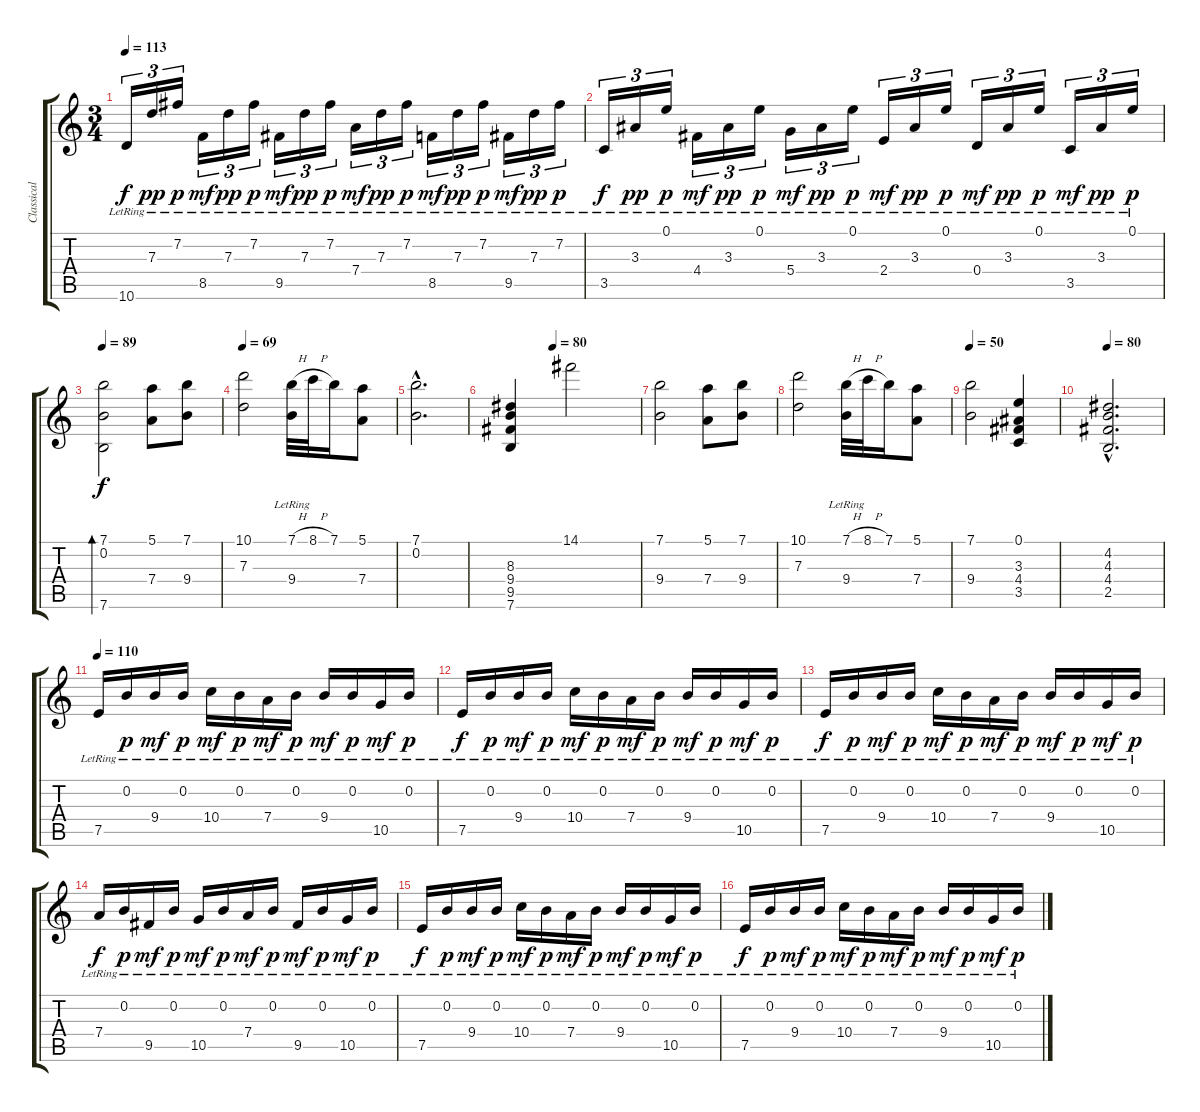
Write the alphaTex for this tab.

\track ("Classical Guitar" "Classical ") {instrument acousticguitarnylon}
\staff {score tabs}
\tuning (E4 B3 G3 D3 A2 E2) {hide}
\ts (3 4)
\tempo 113
\clef g2
\ks c
10.6{lr}.16{tu (3 2) dy f} 7.3{lr}.16{tu (3 2) dy pp} 7.2{lr}.16{tu (3 2) dy p} 8.5{lr}.16{tu (3 2) dy mf} 7.3{lr}.16{tu (3 2) dy pp} 7.2{lr}.16{tu (3 2) dy p} 9.5{lr}.16{tu (3 2) dy mf} 7.3{lr}.16{tu (3 2) dy pp} 7.2{lr}.16{tu (3 2) dy p} 7.4{lr}.16{tu (3 2) dy mf} 7.3{lr}.16{tu (3 2) dy pp} 7.2{lr}.16{tu (3 2) dy p} 8.5{lr}.16{tu (3 2) dy mf} 7.3{lr}.16{tu (3 2) dy pp} 7.2{lr}.16{tu (3 2) dy p} 9.5{lr}.16{tu (3 2) dy mf} 7.3{lr}.16{tu (3 2) dy pp} 7.2{lr}.16{tu (3 2) dy p} |
3.5{lr}.16{tu (3 2) dy f} 3.3{lr}.16{tu (3 2) dy pp} 0.1{lr}.16{tu (3 2) dy p} 4.4{lr}.16{tu (3 2) dy mf} 3.3{lr}.16{tu (3 2) dy pp} 0.1{lr}.16{tu (3 2) dy p} 5.4{lr}.16{tu (3 2) dy mf} 3.3{lr}.16{tu (3 2) dy pp} 0.1{lr}.16{tu (3 2) dy p} 2.4{lr}.16{tu (3 2) dy mf} 3.3{lr}.16{tu (3 2) dy pp} 0.1{lr}.16{tu (3 2) dy p} 0.4{lr}.16{tu (3 2) dy mf} 3.3{lr}.16{tu (3 2) dy pp} 0.1{lr}.16{tu (3 2) dy p} 3.5{lr}.16{tu (3 2) dy mf} 3.3{lr}.16{tu (3 2) dy pp} 0.1{lr}.16{tu (3 2) dy p} |
\tempo 89
(7.1 0.2 7.6).2{bd 60 dy f} (5.1 7.4).8 (7.1 9.4).8 |
\tempo 69
(10.1 7.3).2 (7.1{h} 9.4{lr}).32 8.1{h}.32 7.1.16 (5.1 7.4).8 |
(7.1{hac} 0.2{hac}).2{d} |
\tempo (80 0.3333333333333333)
(8.3 9.4 9.5 7.6).4 14.1.2 |
(7.1 9.4).2 (5.1 7.4).8 (7.1 9.4).8 |
(10.1 7.3).2 (7.1{h} 9.4{lr}).32 8.1{h}.32 7.1.16 (5.1 7.4).8 |
\tempo 50
(7.1 9.4).2 (0.1 3.3 4.4 3.5).4 |
\tempo 80
(4.2{hac} 4.3{hac} 4.4{hac} 2.5{hac}).2{d} |
\tempo 110
7.5{lr}.16 0.2{lr}.16{dy p} 9.4{lr}.16{dy mf} 0.2{lr}.16{dy p} 10.4{lr}.16{dy mf} 0.2{lr}.16{dy p} 7.4{lr}.16{dy mf} 0.2{lr}.16{dy p} 9.4{lr}.16{dy mf} 0.2{lr}.16{dy p} 10.5{lr}.16{dy mf} 0.2{lr}.16{dy p} |
7.5{lr}.16{dy f} 0.2{lr}.16{dy p} 9.4{lr}.16{dy mf} 0.2{lr}.16{dy p} 10.4{lr}.16{dy mf} 0.2{lr}.16{dy p} 7.4{lr}.16{dy mf} 0.2{lr}.16{dy p} 9.4{lr}.16{dy mf} 0.2{lr}.16{dy p} 10.5{lr}.16{dy mf} 0.2{lr}.16{dy p} |
7.5{lr}.16{dy f} 0.2{lr}.16{dy p} 9.4{lr}.16{dy mf} 0.2{lr}.16{dy p} 10.4{lr}.16{dy mf} 0.2{lr}.16{dy p} 7.4{lr}.16{dy mf} 0.2{lr}.16{dy p} 9.4{lr}.16{dy mf} 0.2{lr}.16{dy p} 10.5{lr}.16{dy mf} 0.2{lr}.16{dy p} |
7.4{lr}.16{dy f} 0.2{lr}.16{dy p} 9.5{lr}.16{dy mf} 0.2{lr}.16{dy p} 10.5{lr}.16{dy mf} 0.2{lr}.16{dy p} 7.4{lr}.16{dy mf} 0.2{lr}.16{dy p} 9.5{lr}.16{dy mf} 0.2{lr}.16{dy p} 10.5{lr}.16{dy mf} 0.2{lr}.16{dy p} |
7.5{lr}.16{dy f} 0.2{lr}.16{dy p} 9.4{lr}.16{dy mf} 0.2{lr}.16{dy p} 10.4{lr}.16{dy mf} 0.2{lr}.16{dy p} 7.4{lr}.16{dy mf} 0.2{lr}.16{dy p} 9.4{lr}.16{dy mf} 0.2{lr}.16{dy p} 10.5{lr}.16{dy mf} 0.2{lr}.16{dy p} |
7.5{lr}.16{dy f} 0.2{lr}.16{dy p} 9.4{lr}.16{dy mf} 0.2{lr}.16{dy p} 10.4{lr}.16{dy mf} 0.2{lr}.16{dy p} 7.4{lr}.16{dy mf} 0.2{lr}.16{dy p} 9.4{lr}.16{dy mf} 0.2{lr}.16{dy p} 10.5{lr}.16{dy mf} 0.2{lr}.16{dy p}
